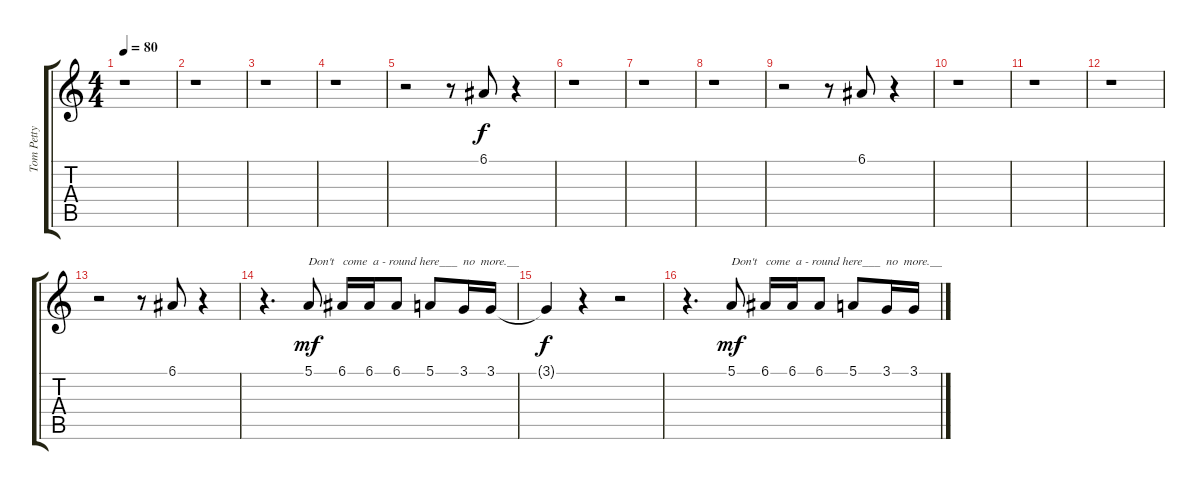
\track ("Tom Petty Voice" "Tom Petty ") {instrument fx5brightness}
\staff {score tabs}
\tuning (E4 B3 G3 D3 A2 E2) {hide}
\ts (4 4)
\tempo 80
\clef g2
\ks c
r.1{dy f instrument fx5brightness} |
r.1 |
r.1 |
r.1 |
r.2 r.8 6.1.8{volume 12} r.4 |
r.1 |
r.1 |
r.1 |
r.2 r.8 6.1.8 r.4 |
r.1 |
r.1 |
r.1 |
r.2 r.8 6.1.8 r.4 |
r.4{d} 5.1.8{txt "Don't   come  a - round here___  no  more.__" dy mf} 6.1.16 6.1.16 6.1.8 5.1.8 3.1.16 3.1.16 |
3.1{t}.4{dy f} r.4 r.2 |
r.4{d} 5.1.8{txt "Don't   come  a - round here___  no  more.__" dy mf} 6.1.16 6.1.16 6.1.8 5.1.8 3.1.16 3.1.16
